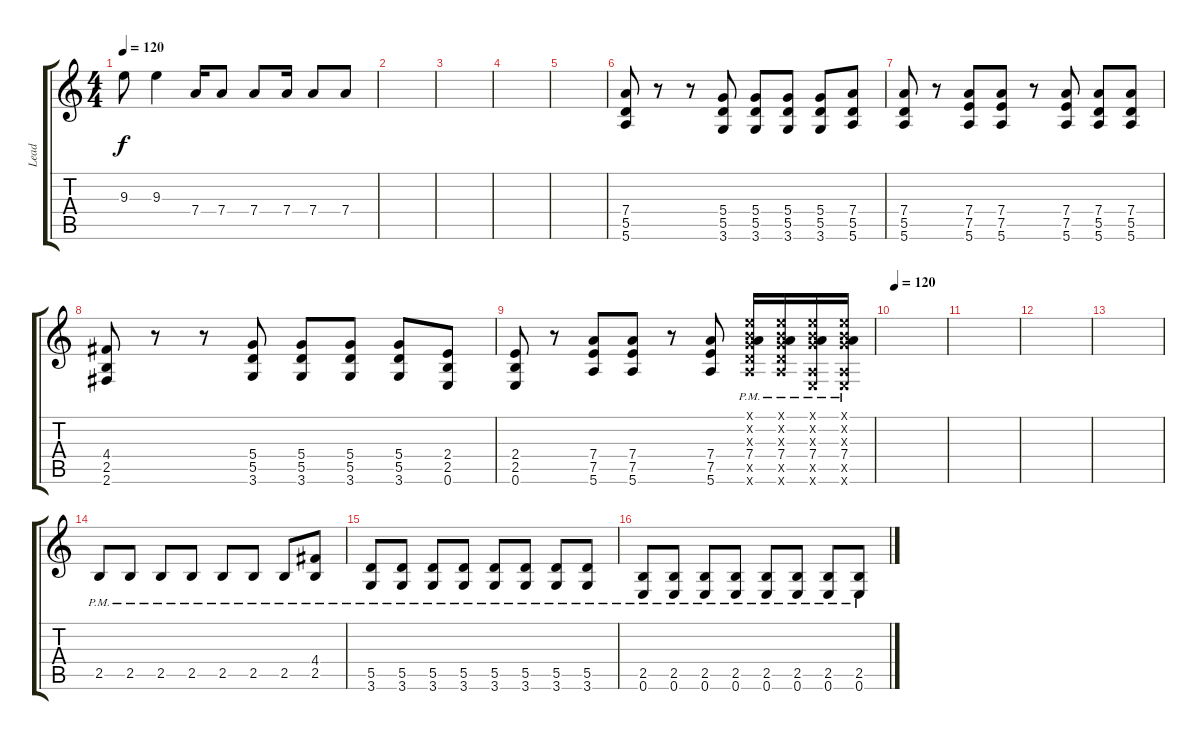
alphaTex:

\track ("Lead" "Lead") {instrument overdrivenguitar}
\staff {score tabs}
\tuning (E4 B3 G3 D3 A2 E2) {hide}
\ts (4 4)
\tempo 120
\clef g2
\ks c
9.3.8{dy f} 9.3.4 7.4.16 7.4.8 7.4.8 7.4.16 7.4.8 7.4.8 |
|
|
|
|
(7.4 5.5 5.6).8 r.8 r.8 (5.4 5.5 3.6).8 (5.4 5.5 3.6).8 (5.4 5.5 3.6).8 (5.4 5.5 3.6).8 (7.4 5.5 5.6).8 |
(7.4 5.5 5.6).8 r.8 (7.4 7.5 5.6).8 (7.4 7.5 5.6).8 r.8 (7.4 7.5 5.6).8 (7.4 5.5 5.6).8 (7.4 5.5 5.6).8 |
(4.4 2.5 2.6).8 r.8 r.8 (5.4 5.5 3.6).8 (5.4 5.5 3.6).8 (5.4 5.5 3.6).8 (5.4 5.5 3.6).8 (2.4 2.5 0.6).8 |
(2.4 2.5 0.6).8 r.8 (7.4 7.5 5.6).8 (7.4 7.5 5.6).8 r.8 (7.4 7.5 5.6).8 (0.1{x} 0.2{x} 0.3{x} 7.4{pm} 5.5{x} 5.6{x}).16 (0.1{x} 0.2{x} 0.3{x} 7.4{pm} 5.5{x} 5.6{x}).16 (0.1{x} 0.2{x} 0.3{x} 7.4{pm} 0.5{x} 0.6{x}).16 (0.1{x} 0.2{x} 0.3{x} 7.4{pm} 0.5{x} 0.6{x}).16 |
\tempo 120
|
|
|
|
2.5{pm}.8 2.5{pm}.8 2.5{pm}.8 2.5{pm}.8 2.5{pm}.8 2.5{pm}.8 2.5{pm}.8 (4.4{pm} 2.5{pm}).8 |
(5.5{pm} 3.6{pm}).8 (5.5{pm} 3.6{pm}).8 (5.5{pm} 3.6{pm}).8 (5.5{pm} 3.6{pm}).8 (5.5{pm} 3.6{pm}).8 (5.5{pm} 3.6{pm}).8 (5.5{pm} 3.6{pm}).8 (5.5{pm} 3.6{pm}).8 |
(2.5{pm} 0.6).8 (2.5{pm} 0.6).8 (2.5{pm} 0.6).8 (2.5{pm} 0.6).8 (2.5{pm} 0.6).8 (2.5{pm} 0.6).8 (2.5{pm} 0.6).8 (2.5{pm} 0.6).8
